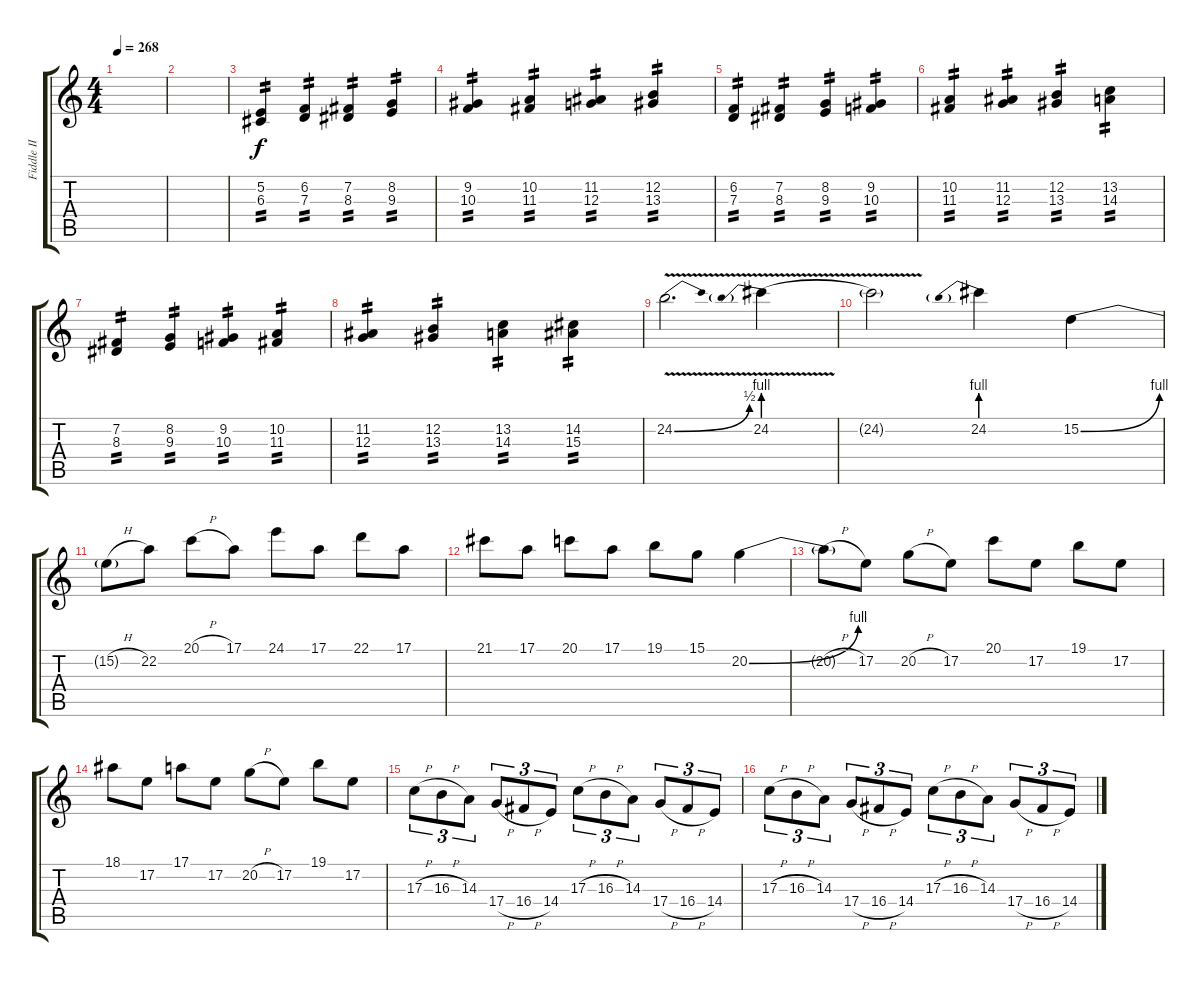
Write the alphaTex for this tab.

\track ("Fiddle II" "Fiddle II") {instrument fiddle}
\staff {score tabs}
\tuning (E4 B3 G3 D3 A2 E2) {hide}
\ts (4 4)
\tempo 268
\clef g2
\ks c
|
|
(5.2 6.3).4{tp 2} (6.2 7.3).4{tp 2} (7.2 8.3).4{tp 2} (8.2 9.3).4{tp 2} |
(9.2 10.3).4{tp 2} (10.2 11.3).4{tp 2} (11.2 12.3).4{tp 2} (12.2 13.3).4{tp 2} |
(6.2 7.3).4{tp 2} (7.2 8.3).4{tp 2} (8.2 9.3).4{tp 2} (9.2 10.3).4{tp 2} |
(10.2 11.3).4{tp 2} (11.2 12.3).4{tp 2} (12.2 13.3).4{tp 2} (13.2 14.3).4{tp 2} |
(7.2 8.3).4{tp 2} (8.2 9.3).4{tp 2} (9.2 10.3).4{tp 2} (10.2 11.3).4{tp 2} |
(11.2 12.3).4{tp 2} (12.2 13.3).4{tp 2} (13.2 14.3).4{tp 2} (14.2 15.3).4{tp 2} |
24.2{be (bend 0 0 60 2) v}.2{d} 24.2{be (prebend 0 4 60 4) v}.4 |
24.2{t}.2 24.2{be (prebend 0 4 60 4)}.4 15.2{be (bend 0 0 60 4)}.4 |
15.2{h t}.8 22.2.8 20.1{h}.8 17.1.8 24.1.8 17.1.8 22.1.8 17.1.8 |
21.1.8 17.1.8 20.1.8 17.1.8 19.1.8 15.1.8 20.2{be (bend 0 0 60 4)}.4 |
20.2{h t}.8 17.2.8 20.2{h}.8 17.2.8 20.1.8 17.2.8 19.1.8 17.2.8 |
18.1.8 17.2.8 17.1.8 17.2.8 20.2{h}.8 17.2.8 19.1.8 17.2.8 |
17.3{h}.8{tu (3 2)} 16.3{h}.8{tu (3 2)} 14.3.8{tu (3 2)} 17.4{h}.8{tu (3 2)} 16.4{h}.8{tu (3 2)} 14.4.8{tu (3 2)} 17.3{h}.8{tu (3 2)} 16.3{h}.8{tu (3 2)} 14.3.8{tu (3 2)} 17.4{h}.8{tu (3 2)} 16.4{h}.8{tu (3 2)} 14.4.8{tu (3 2)} |
17.3{h}.8{tu (3 2)} 16.3{h}.8{tu (3 2)} 14.3.8{tu (3 2)} 17.4{h}.8{tu (3 2)} 16.4{h}.8{tu (3 2)} 14.4.8{tu (3 2)} 17.3{h}.8{tu (3 2)} 16.3{h}.8{tu (3 2)} 14.3.8{tu (3 2)} 17.4{h}.8{tu (3 2)} 16.4{h}.8{tu (3 2)} 14.4.8{tu (3 2)}
